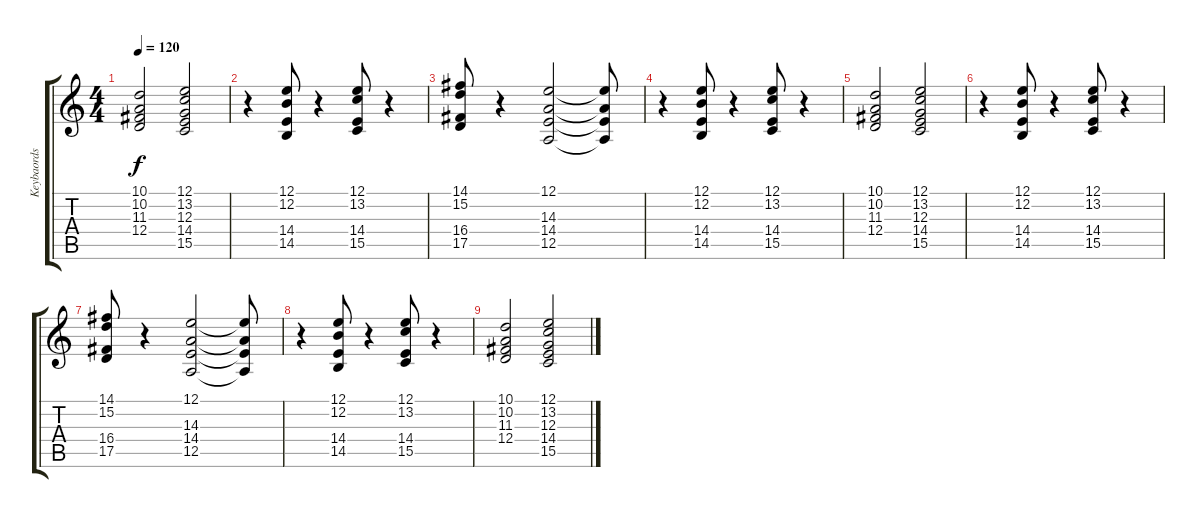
\track ("Keybaords" "Keybaords") {instrument lead2sawtooth}
\staff {score tabs}
\tuning (E4 B3 G3 D3 A2 E2) {hide}
\ts (4 4)
\tempo 120
\clef g2
\ks c
(10.1 10.2 11.3 12.4).2{dy f volume 8} (12.1 13.2 12.3 14.4 15.5).2{volume 7} |
r.4 (12.1 12.2 14.4 14.5).8{volume 7} r.4 (12.1 13.2 14.4 15.5).8{volume 6} r.4 |
(14.1 15.2 16.4 17.5).8{volume 6} r.4 (12.1 14.3 14.4 12.5).2{volume 6} (12.1{t} 14.3{t} 14.4{t} 12.5{t}).8 |
r.4 (12.1 12.2 14.4 14.5).8{volume 5} r.4 (12.1 13.2 14.4 15.5).8{volume 4} r.4 |
(10.1 10.2 11.3 12.4).2{volume 4} (12.1 13.2 12.3 14.4 15.5).2{volume 4} |
r.4 (12.1 12.2 14.4 14.5).8{volume 3} r.4 (12.1 13.2 14.4 15.5).8{volume 3} r.4 |
(14.1 15.2 16.4 17.5).8{volume 2} r.4 (12.1 14.3 14.4 12.5).2{volume 2} (12.1{t} 14.3{t} 14.4{t} 12.5{t}).8 |
r.4 (12.1 12.2 14.4 14.5).8{volume 1} r.4 (12.1 13.2 14.4 15.5).8{volume 1} r.4 |
(10.1 10.2 11.3 12.4).2{volume 0} (12.1 13.2 12.3 14.4 15.5).2{volume 0}
